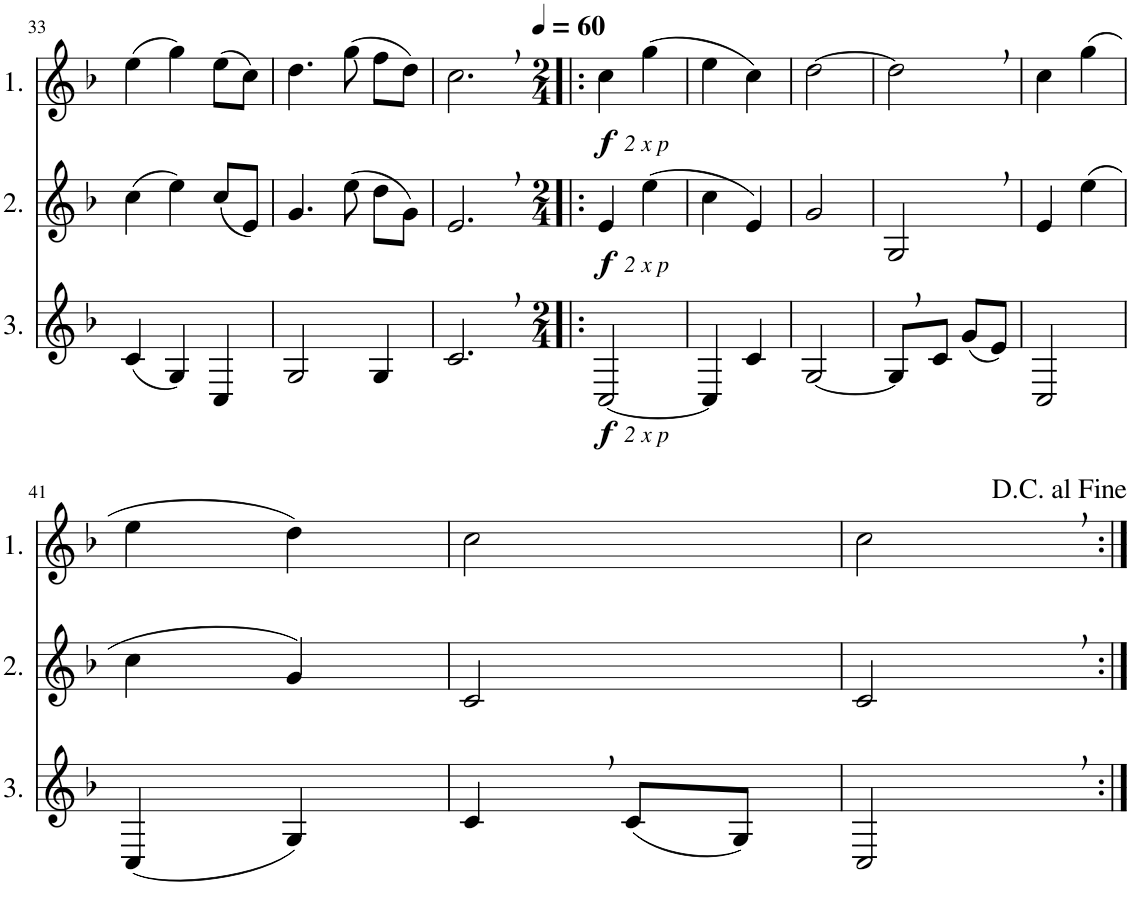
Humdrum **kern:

**kern	**dynam	**kern	**dynam	**kern	**dynam
*part3	*part3	*part2	*part2	*part1	*part1
*staff3	*staff3	*staff2	*staff2	*staff1	*staff1
*I"3.	*	*I"2.	*	*I"1.	*
!!LO:PB:g=z
*clefG2	*	*clefG2	*	*clefG2	*
*Trd4c7	*	*Trd4c7	*	*Trd4c7	*
*k[b-]	*	*k[b-]	*	*k[b-]	*
*M3/4	*	*M3/4	*	*M3/4	*
=33	=33	=33	=33	=33	=33
(4c/	.	(4cc\	.	(4ee\	.
4G/)	.	4ee\)	.	4gg\)	.
4C/	.	(8cc/L	.	(8ee\L	.
.	.	8e/J)	.	8cc\J)	.
=34	=34	=34	=34	=34	=34
2G/	.	4.g/	.	4.dd\	.
.	.	(8ee\	.	(8gg\	.
4G/	.	8dd\L	.	8ff\L	.
.	.	8g\J)	.	8dd\J)	.
=35	=35	=35	=35	=35	=35
2.c,/	.	2.e,/	.	2.cc,\	.
=36!|:	=36!|:	=36!|:	=36!|:	=36!|:	=36!|:
*M2/4	*	*M2/4	*	*M2/4	*
*	*	*	*	*MM60	*
!	!LO:DY:b	!	!	!	!
!	!LO:DY:n=1:b	!	!LO:DY:b	!	!
!	!	!	!LO:DY:n=1:b	!	!LO:DY:b
!	!	!	!	!	!LO:DY:n=1:b
[2C/	f other-dynamics	4e/	f other-dynamics	4cc\	f other-dynamics
.	.	(4ee\	.	(4gg\	.
=37	=37	=37	=37	=37	=37
4C/]	.	4cc\	.	4ee\	.
4c/	.	4e/)	.	4cc\)	.
=38	=38	=38	=38	=38	=38
[2G/	.	2g/	.	[2dd\	.
=39	=39	=39	=39	=39	=39
8G,/L]	.	2G,/	.	2dd,\]	.
8c/J	.	.	.	.	.
(8g/L	.	.	.	.	.
8e/J)	.	.	.	.	.
=40	=40	=40	=40	=40	=40
2C/	.	4e/	.	4cc\	.
.	.	(4ee\	.	(4gg\	.
!!LO:LB:g=z
=41	=41	=41	=41	=41	=41
(4C/	.	4cc\	.	4ee\	.
4G/)	.	4g/)	.	4dd\)	.
=42	=42	=42	=42	=42	=42
4c,/	.	2c/	.	2cc\	.
(8c/L	.	.	.	.	.
8G/J)	.	.	.	.	.
=43	=43	=43	=43	=43	=43
2C,/	.	2c,/	.	2cc,\	.
=:|!	=:|!	=:|!	=:|!	=:|!	=:|!
*-	*-	*-	*-	*-	*-
